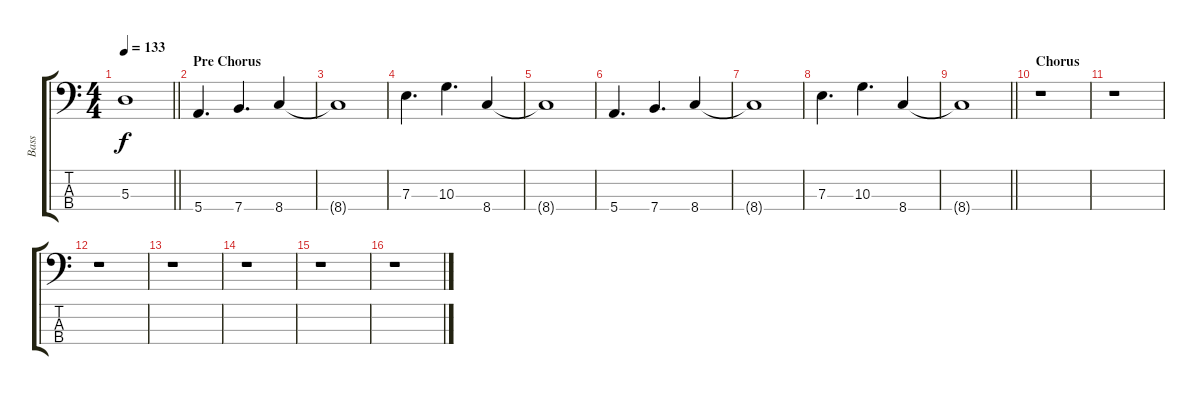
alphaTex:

\track ("Bass" "Bass") {instrument electricbassfinger}
\staff {score tabs}
\tuning (G2 D2 A1 E1) {hide}
\ts (4 4)
\tempo 133
\clef f4
\barLineRight lightlight
\ks c
5.3.1{dy f} |
\section ("" "Pre Chorus")
5.4.4{d} 7.4.4{d} 8.4.4 |
8.4{t}.1 |
7.3.4{d} 10.3.4{d} 8.4.4 |
8.4{t}.1 |
5.4.4{d} 7.4.4{d} 8.4.4 |
8.4{t}.1 |
7.3.4{d} 10.3.4{d} 8.4.4 |
\barLineRight lightlight
8.4{t}.1 |
\section ("" "Chorus")
r.1 |
r.1 |
r.1 |
r.1 |
r.1 |
r.1 |
r.1
